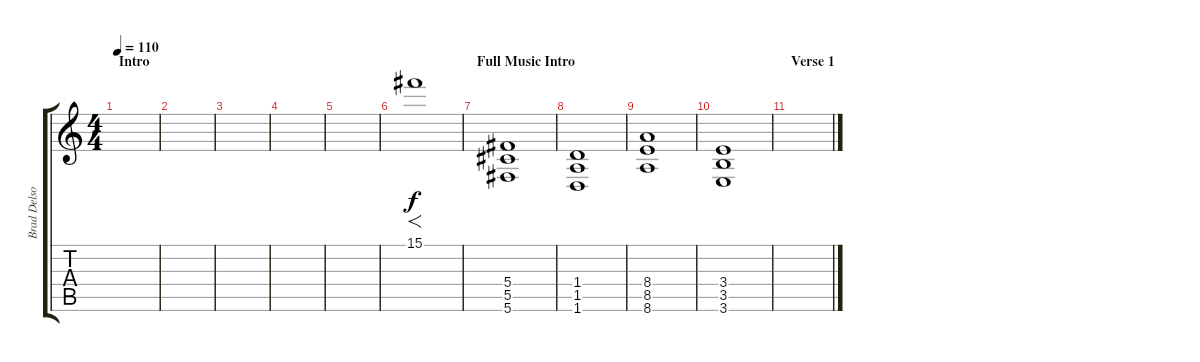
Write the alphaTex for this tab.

\track ("Brad Delson (Main Guitar)" "Brad Delso") {instrument distortionguitar}
\staff {score tabs}
\tuning (Eb4 Bb3 Gb3 Db3 Ab2 Db2) {hide}
\ts (4 4)
\section ("" "Intro")
\tempo 110
\clef g2
\ks c
|
|
|
|
|
15.1.1{f} |
\section ("" "Full Music Intro")
(5.4 5.5 5.6).1 |
(1.4 1.5 1.6).1 |
(8.4 8.5 8.6).1 |
(3.4 3.5 3.6).1 |
\section ("" "Verse 1")
